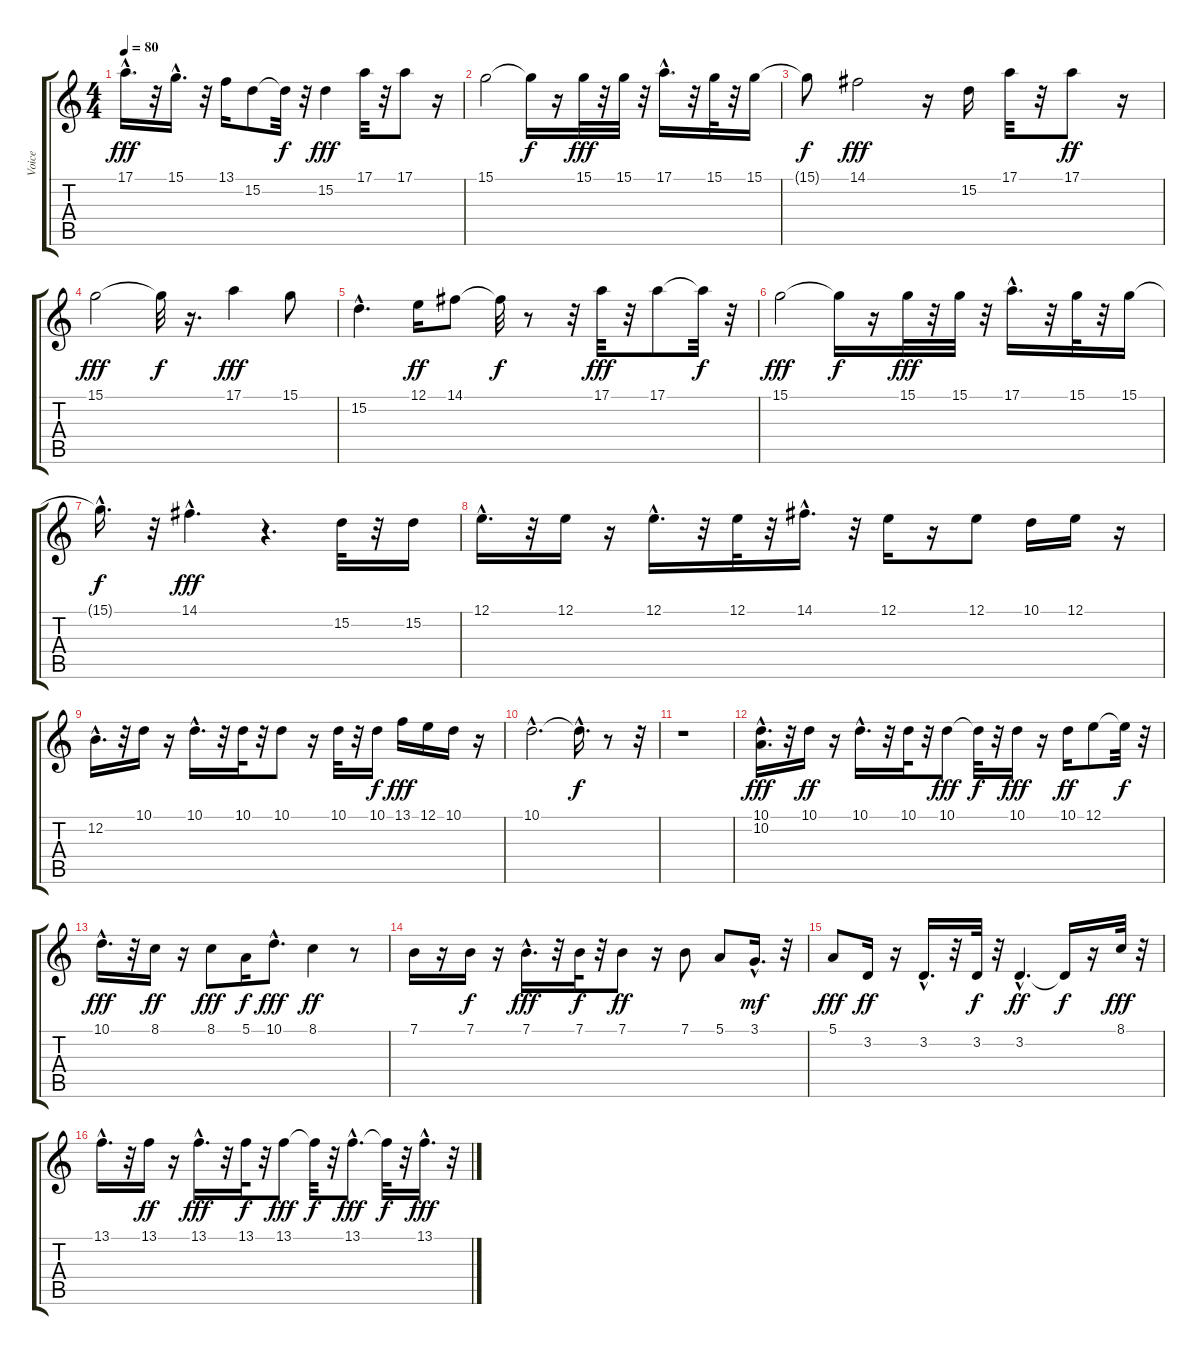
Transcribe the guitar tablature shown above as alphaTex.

\track ("Voice" "Voice") {instrument lead5charang}
\staff {score tabs}
\tuning (E4 B3 G3 D3 A2 E2) {hide}
\ts (4 4)
\tempo 80
\clef g2
\ks c
17.1{hac}.16{d dy fff} r.32 15.1{hac}.16{d} r.32 13.1.16 15.2.8 15.2{t}.32{dy f} r.32 15.2.4{dy fff} 17.1.32 r.32 17.1.8 r.16 |
15.1.2 15.1{t}.16{dy f} r.16 15.1.32{dy fff} r.32 15.1.32 r.32 17.1{hac}.16{d} r.32 15.1.32 r.32 15.1.16 |
15.1{t}.8{dy f} 14.1.2{dy fff} r.16 15.2.16 17.1.32 r.32 17.1.8{dy ff} r.16 |
15.1.2{dy fff} 15.1{t}.32{dy f} r.16{d} 17.1.4{dy fff} 15.1.8 |
15.2{hac}.4{d} 12.1.16{dy ff} 14.1.8 14.1{t}.32{dy f} r.8 r.32 17.1.32{dy fff} r.32 17.1.8 17.1{t}.32{dy f} r.32 |
15.1.2{dy fff} 15.1{t}.16{dy f} r.16 15.1.32{dy fff} r.32 15.1.32 r.32 17.1{hac}.16{d} r.32 15.1.32 r.32 15.1.16 |
15.1{hac t}.16{d dy f} r.32 14.1{hac}.4{d dy fff} r.4{d} 15.2.32 r.32 15.2.16 |
12.1{hac}.16{d} r.32 12.1.16 r.16 12.1{hac}.16{d} r.32 12.1.32 r.32 14.1{hac}.16{d} r.32 12.1.16 r.16 12.1.8 10.1.16 12.1.16 r.16 |
12.2{hac}.16{d} r.32 10.1.16 r.16 10.1{hac}.16{d} r.32 10.1.32 r.32 10.1.8 r.16 10.1.32 r.32 10.1.16{dy f} 13.1.16{dy fff} 12.1.16 10.1.16 r.16 |
10.1{hac}.2{d} 10.1{hac t}.16{d dy f} r.8 r.32 |
r.1 |
(10.1{hac} 10.2).16{d dy fff} r.32 10.1.16{dy ff} r.16 10.1{hac}.16{d} r.32 10.1.32 r.32 10.1.8{dy fff} 10.1{t}.32{dy f} r.32 10.1.16{dy fff} r.16 10.1.16{dy ff} 12.1.8 12.1{t}.32{dy f} r.32 |
10.1{hac}.16{d dy fff} r.32 8.1.16{dy ff} r.16 8.1.8{dy fff} 5.1.16{dy f} 10.1{hac}.8{d dy fff} 8.1.4{dy ff} r.8 |
7.1.16 r.16 7.1.16{dy f} r.16 7.1{hac}.16{d dy fff} r.32 7.1.32{dy f} r.32 7.1.8{dy ff} r.16 7.1.8 5.1.8 3.1{hac}.16{d dy mf} r.32 |
5.1.8{dy fff} 3.2.16{dy ff} r.16 3.2{hac}.16{d} r.32 3.2.32{dy f} r.32 3.2{hac}.4{d dy ff} 3.2{t}.16{dy f} r.16 8.1.32{dy fff} r.32 |
13.1{hac}.16{d} r.32 13.1.16{dy ff} r.16 13.1{hac}.16{d dy fff} r.32 13.1.32{dy f} r.32 13.1.8{dy fff} 13.1{t}.32{dy f} r.32 13.1{hac}.8{d dy fff} 13.1{t}.32{dy f} r.32 13.1{hac}.16{d dy fff} r.32
